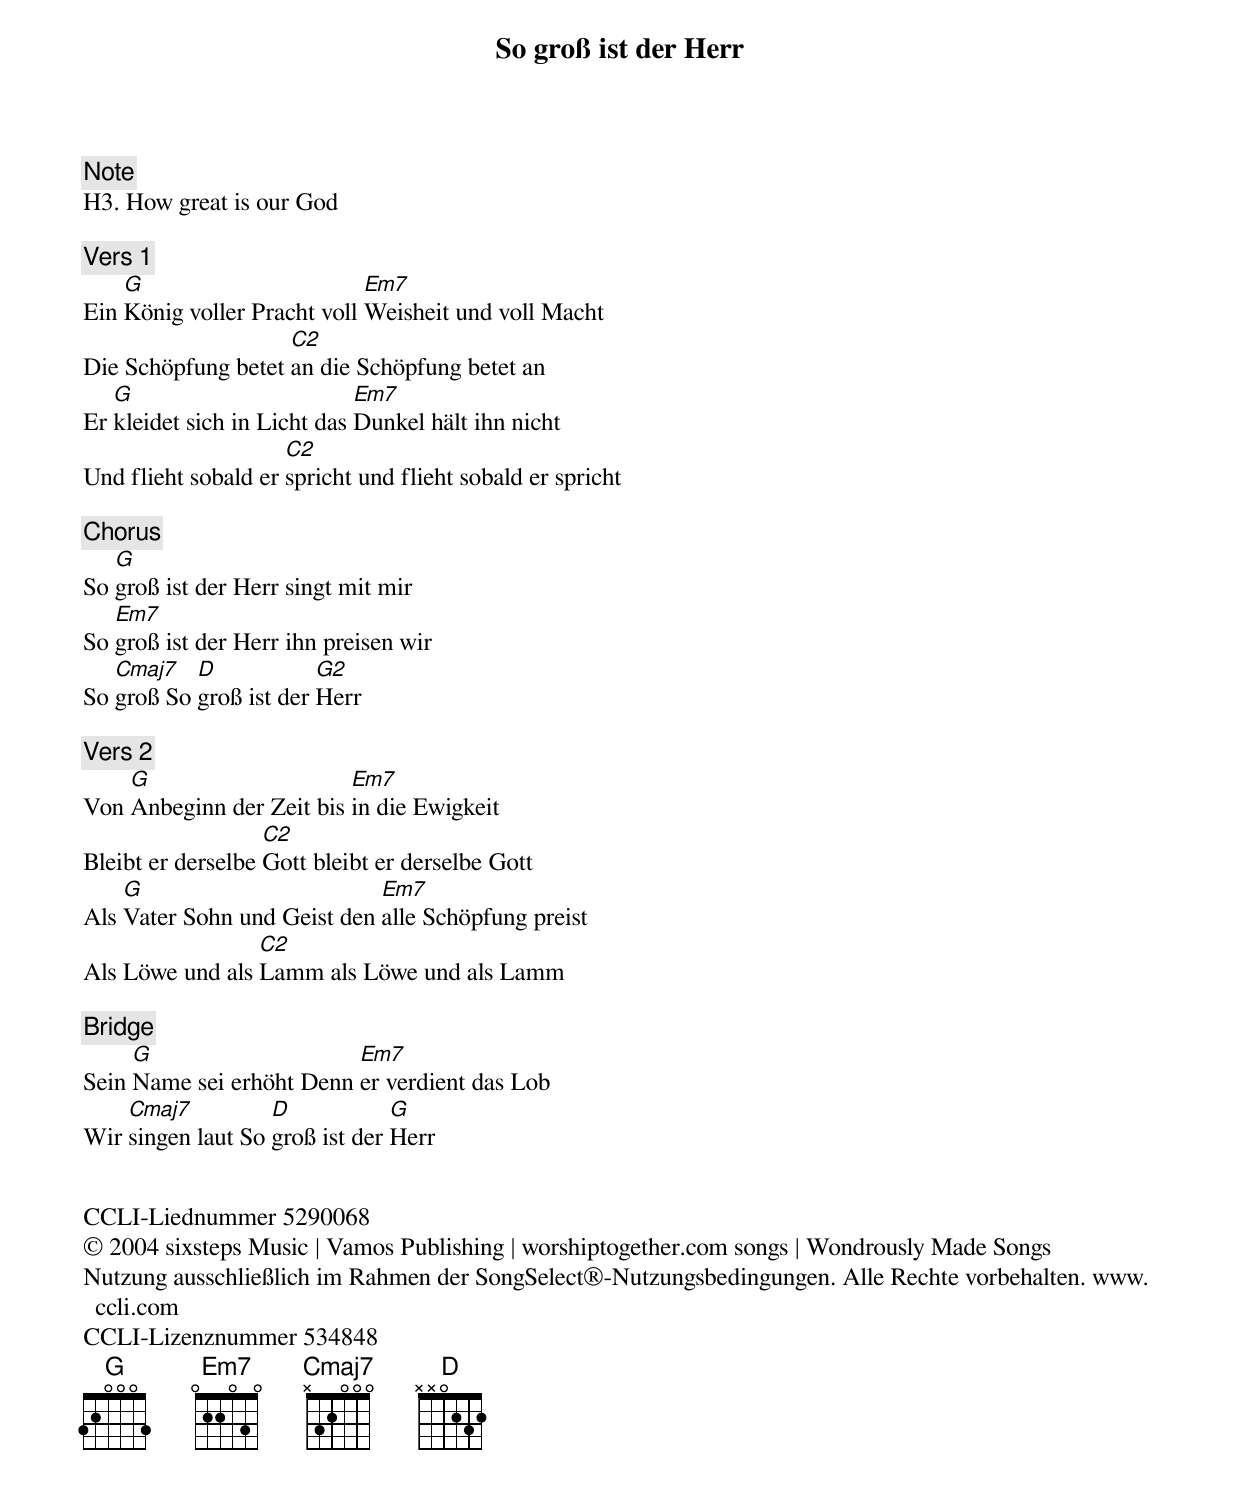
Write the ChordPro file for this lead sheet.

{title: So groß ist der Herr}
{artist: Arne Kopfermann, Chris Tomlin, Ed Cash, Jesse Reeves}
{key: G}
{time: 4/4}
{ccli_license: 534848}
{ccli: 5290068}
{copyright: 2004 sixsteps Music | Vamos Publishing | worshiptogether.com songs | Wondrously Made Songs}
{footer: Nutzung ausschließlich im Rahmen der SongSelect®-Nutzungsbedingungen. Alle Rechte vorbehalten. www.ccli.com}

{comment: Note}
H3. How great is our God

{comment: Vers 1}
Ein [G]König voller Pracht voll [Em7]Weisheit und voll Macht
Die Schöpfung betet [C2]an die Schöpfung betet an
Er [G]kleidet sich in Licht das [Em7]Dunkel hält ihn nicht
Und flieht sobald er [C2]spricht und flieht sobald er spricht

{comment: Chorus}
So [G]groß ist der Herr singt mit mir
So [Em7]groß ist der Herr ihn preisen wir
So [Cmaj7]groß So [D]groß ist der [G2]Herr

{comment: Vers 2}
Von [G]Anbeginn der Zeit bis [Em7]in die Ewigkeit
Bleibt er derselbe [C2]Gott bleibt er derselbe Gott
Als [G]Vater Sohn und Geist den [Em7]alle Schöpfung preist
Als Löwe und als [C2]Lamm als Löwe und als Lamm

{comment: Bridge}
Sein [G]Name sei erhöht Denn [Em7]er verdient das Lob
Wir [Cmaj7]singen laut So [D]groß ist der [G]Herr


CCLI-Liednummer 5290068
© 2004 sixsteps Music | Vamos Publishing | worshiptogether.com songs | Wondrously Made Songs
Nutzung ausschließlich im Rahmen der SongSelect®-Nutzungsbedingungen. Alle Rechte vorbehalten. www.ccli.com
CCLI-Lizenznummer 534848
